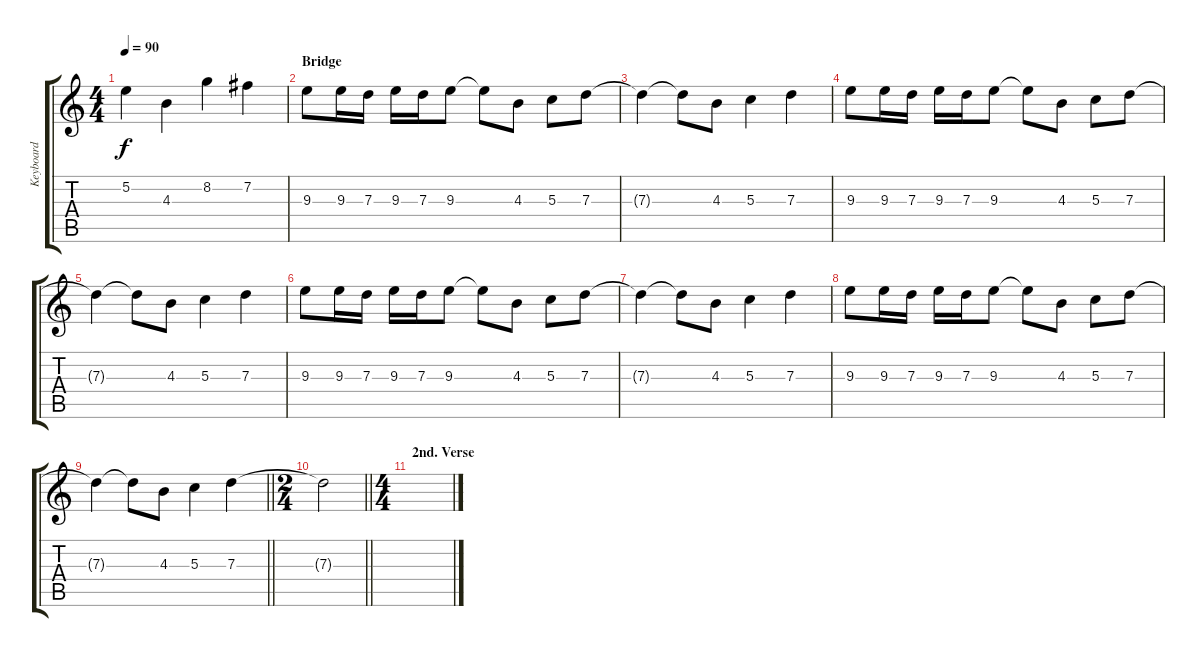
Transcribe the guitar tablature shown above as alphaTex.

\track ("Keyboard" "Keyboard") {instrument oboe}
\staff {score tabs}
\tuning (E5 B4 G4 D4 A3 E3) {hide}
\ts (4 4)
\tempo 90
\clef g2
\ks c
5.2.4{dy f} 4.3.4 8.2.4 7.2.4 |
\section ("" "Bridge")
9.3.8{volume 10 instrument panflute} 9.3.16 7.3.16 9.3.16 7.3.16 9.3.8 9.3{t}.8 4.3.8 5.3.8 7.3.8 |
7.3{t}.4 7.3{t}.8 4.3.8 5.3.4 7.3.4 |
9.3.8{volume 10 instrument panflute} 9.3.16 7.3.16 9.3.16 7.3.16 9.3.8 9.3{t}.8 4.3.8 5.3.8 7.3.8 |
7.3{t}.4 7.3{t}.8 4.3.8 5.3.4 7.3.4 |
9.3.8{volume 10 instrument panflute} 9.3.16 7.3.16 9.3.16 7.3.16 9.3.8 9.3{t}.8 4.3.8 5.3.8 7.3.8 |
7.3{t}.4 7.3{t}.8 4.3.8 5.3.4 7.3.4 |
9.3.8{volume 10 instrument panflute} 9.3.16 7.3.16 9.3.16 7.3.16 9.3.8 9.3{t}.8 4.3.8 5.3.8 7.3.8 |
\barLineRight lightlight
7.3{t}.4 7.3{t}.8 4.3.8 5.3.4 7.3.4 |
\ts (2 4)
\barLineRight lightlight
7.3{t}.2 |
\ts (4 4)
\section ("" "2nd. Verse")
